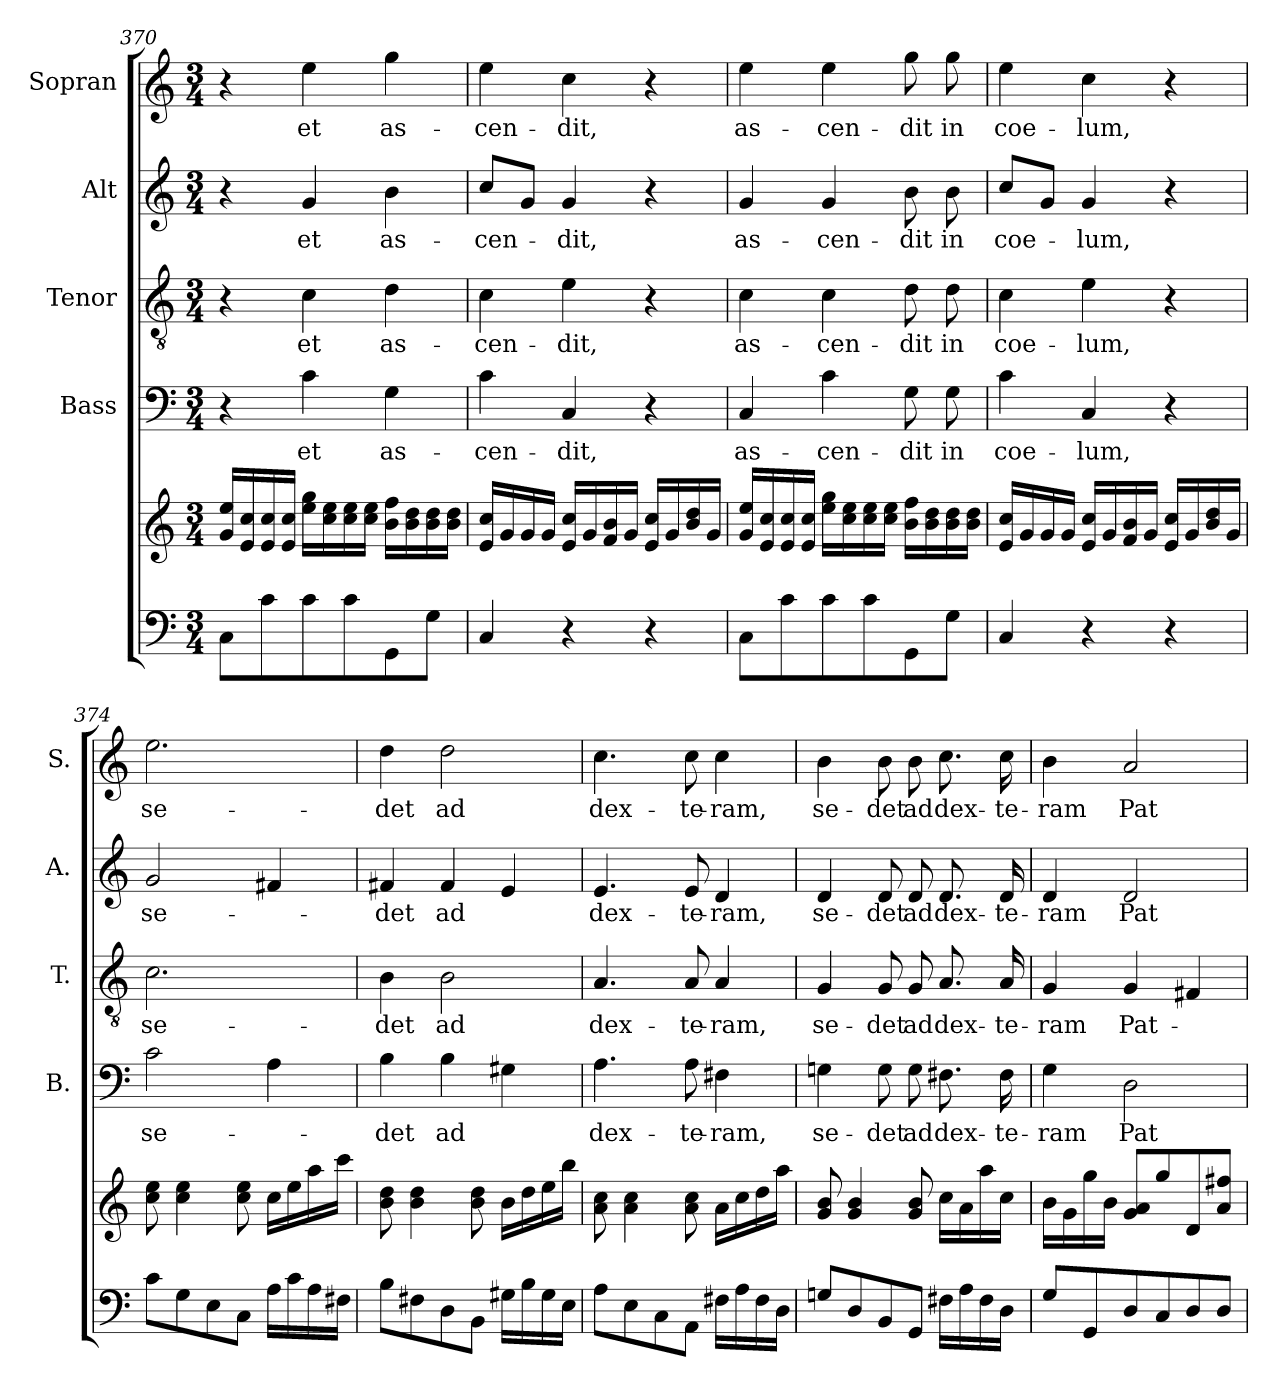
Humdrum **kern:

**kern	**kern	**kern	**text	**kern	**text	**kern	**text	**kern	**text
*part5	*part5	*part4	*part4	*part3	*part3	*part2	*part2	*part1	*part1
*staff6	*staff5	*staff4	*staff4	*staff3	*staff3	*staff2	*staff2	*staff1	*staff1
*	*	*I"Bass	*	*I"Tenor	*	*I"Alt	*	*I"Sopran	*
*	*	*I'B.	*	*I'T.	*	*I'A.	*	*I'S.	*
*clefF4	*clefG2	*clefF4	*	*clefGv2	*	*clefG2	*	*clefG2	*
*k[]	*k[]	*k[]	*	*k[]	*	*k[]	*	*k[]	*
*C:	*C:	*C:	*	*C:	*	*C:	*	*C:	*
*M3/4	*M3/4	*M3/4	*	*M3/4	*	*M3/4	*	*M3/4	*
=370	=370	=370	=370	=370	=370	=370	=370	=370	=370
8C\L	16g/ 16ee/LL	4r	.	4r	.	4r	.	4r	.
.	16e/ 16cc/	.	.	.	.	.	.	.	.
8c\	16e/ 16cc/	.	.	.	.	.	.	.	.
.	16e/ 16cc/JJ	.	.	.	.	.	.	.	.
!	!	!	!LO:LY:b	!	!LO:LY:b	!	!LO:LY:b	!	!LO:LY:b
8c\	16ee\ 16gg\LL	4c\	et	4c\	et	4g/	et	4ee\	et
.	16cc\ 16ee\	.	.	.	.	.	.	.	.
8c\	16cc\ 16ee\	.	.	.	.	.	.	.	.
.	16cc\ 16ee\JJ	.	.	.	.	.	.	.	.
!	!	!	!LO:LY:b	!	!LO:LY:b	!	!LO:LY:b	!	!LO:LY:b
8GG\	16b\ 16ff\LL	4G\	as-	4d\	as-	4b\	as-	4gg\	as-
.	16b\ 16dd\	.	.	.	.	.	.	.	.
8G\J	16b\ 16dd\	.	.	.	.	.	.	.	.
.	16b\ 16dd\JJ	.	.	.	.	.	.	.	.
=371	=371	=371	=371	=371	=371	=371	=371	=371	=371
!	!	!	!LO:LY:b	!	!LO:LY:b	!	!LO:LY:b	!	!LO:LY:b
4C/	16e/ 16cc/LL	4c\	-cen-	4c\	-cen-	8cc/L	-cen-	4ee\	-cen-
.	16g/	.	.	.	.	.	.	.	.
.	16g/	.	.	.	.	8g/J	.	.	.
.	16g/JJ	.	.	.	.	.	.	.	.
!	!	!	!LO:LY:b	!	!LO:LY:b	!	!LO:LY:b	!	!LO:LY:b
4r	16e/ 16cc/LL	4C/	-dit,	4e\	-dit,	4g/	-dit,	4cc\	-dit,
.	16g/	.	.	.	.	.	.	.	.
.	16f/ 16b/	.	.	.	.	.	.	.	.
.	16g/JJ	.	.	.	.	.	.	.	.
4r	16e/ 16cc/LL	4r	.	4r	.	4r	.	4r	.
.	16g/	.	.	.	.	.	.	.	.
.	16b/ 16dd/	.	.	.	.	.	.	.	.
.	16g/JJ	.	.	.	.	.	.	.	.
!!LO:PB:g=z
=372	=372	=372	=372	=372	=372	=372	=372	=372	=372
!	!	!	!LO:LY:b	!	!LO:LY:b	!	!LO:LY:b	!	!LO:LY:b
8C\L	16g/ 16ee/LL	4C/	as-	4c\	as-	4g/	as-	4ee\	as-
.	16e/ 16cc/	.	.	.	.	.	.	.	.
8c\	16e/ 16cc/	.	.	.	.	.	.	.	.
.	16e/ 16cc/JJ	.	.	.	.	.	.	.	.
!	!	!	!LO:LY:b	!	!LO:LY:b	!	!LO:LY:b	!	!LO:LY:b
8c\	16ee\ 16gg\LL	4c\	-cen-	4c\	-cen-	4g/	-cen-	4ee\	-cen-
.	16cc\ 16ee\	.	.	.	.	.	.	.	.
8c\	16cc\ 16ee\	.	.	.	.	.	.	.	.
.	16cc\ 16ee\JJ	.	.	.	.	.	.	.	.
!	!	!	!LO:LY:b	!	!LO:LY:b	!	!LO:LY:b	!	!LO:LY:b
8GG\	16b\ 16ff\LL	8G\	-dit	8d\	-dit	8b\	-dit	8gg\	-dit
.	16b\ 16dd\	.	.	.	.	.	.	.	.
!	!	!	!LO:LY:b	!	!LO:LY:b	!	!LO:LY:b	!	!LO:LY:b
8G\J	16b\ 16dd\	8G\	in	8d\	in	8b\	in	8gg\	in
.	16b\ 16dd\JJ	.	.	.	.	.	.	.	.
=373	=373	=373	=373	=373	=373	=373	=373	=373	=373
!	!	!	!LO:LY:b	!	!LO:LY:b	!	!LO:LY:b	!	!LO:LY:b
4C/	16e/ 16cc/LL	4c\	coe-	4c\	coe-	8cc/L	coe-	4ee\	coe-
.	16g/	.	.	.	.	.	.	.	.
.	16g/	.	.	.	.	8g/J	.	.	.
.	16g/JJ	.	.	.	.	.	.	.	.
!	!	!	!LO:LY:b	!	!LO:LY:b	!	!LO:LY:b	!	!LO:LY:b
4r	16e/ 16cc/LL	4C/	-lum,	4e\	-lum,	4g/	-lum,	4cc\	-lum,
.	16g/	.	.	.	.	.	.	.	.
.	16f/ 16b/	.	.	.	.	.	.	.	.
.	16g/JJ	.	.	.	.	.	.	.	.
4r	16e/ 16cc/LL	4r	.	4r	.	4r	.	4r	.
.	16g/	.	.	.	.	.	.	.	.
.	16b/ 16dd/	.	.	.	.	.	.	.	.
.	16g/JJ	.	.	.	.	.	.	.	.
=374	=374	=374	=374	=374	=374	=374	=374	=374	=374
!	!	!	!LO:LY:b	!	!LO:LY:b	!	!LO:LY:b	!	!LO:LY:b
8c\L	8cc\ 8ee\	2c\	se-	2.c\	se-	2g/	se-	2.ee\	se-
8G\	4cc\ 4ee\	.	.	.	.	.	.	.	.
8E\	.	.	.	.	.	.	.	.	.
8C\J	8cc\ 8ee\	.	.	.	.	.	.	.	.
16A\LL	16cc\LL	4A\	.	.	.	4f#X/	.	.	.
16c\	16ee\	.	.	.	.	.	.	.	.
16A\	16aa\	.	.	.	.	.	.	.	.
16F#X\JJ	16ccc\JJ	.	.	.	.	.	.	.	.
=375	=375	=375	=375	=375	=375	=375	=375	=375	=375
!	!	!	!LO:LY:b	!	!LO:LY:b	!	!LO:LY:b	!	!LO:LY:b
8B\L	8b\ 8dd\	4B\	-det	4B\	-det	4f#X/	-det	4dd\	-det
8F#X\	4b\ 4dd\	.	.	.	.	.	.	.	.
!	!	!	!LO:LY:b	!	!LO:LY:b	!	!LO:LY:b	!	!LO:LY:b
8D\	.	4B\	ad	2B\	ad	4f#/	ad	2dd\	ad
8BB\J	8b\ 8dd\	.	.	.	.	.	.	.	.
16G#X\LL	16b\LL	4G#X\	.	.	.	4e/	.	.	.
16B\	16dd\	.	.	.	.	.	.	.	.
16G#\	16ee\	.	.	.	.	.	.	.	.
16E\JJ	16bb\JJ	.	.	.	.	.	.	.	.
!!LO:LB:g=z
=376	=376	=376	=376	=376	=376	=376	=376	=376	=376
!	!	!	!LO:LY:b	!	!LO:LY:b	!	!LO:LY:b	!	!LO:LY:b
8A\L	8a\ 8cc\	4.A\	dex-	4.A/	dex-	4.e/	dex-	4.cc\	dex-
8E\	4a\ 4cc\	.	.	.	.	.	.	.	.
8C\	.	.	.	.	.	.	.	.	.
!	!	!	!LO:LY:b	!	!LO:LY:b	!	!LO:LY:b	!	!LO:LY:b
8AA\J	8a\ 8cc\	8A\	-te-	8A/	-te-	8e/	-te-	8cc\	-te-
!	!	!	!LO:LY:b	!	!LO:LY:b	!	!LO:LY:b	!	!LO:LY:b
16F#X\LL	16a\LL	4F#X\	-ram,	4A/	-ram,	4d/	-ram,	4cc\	-ram,
16A\	16cc\	.	.	.	.	.	.	.	.
16F#\	16dd\	.	.	.	.	.	.	.	.
16D\JJ	16aa\JJ	.	.	.	.	.	.	.	.
=377	=377	=377	=377	=377	=377	=377	=377	=377	=377
!	!	!	!LO:LY:b	!	!LO:LY:b	!	!LO:LY:b	!	!LO:LY:b
8Gn/L	8g/ 8b/	4Gn\	se-	4G/	se-	4d/	se-	4b\	se-
8D/	4g/ 4b/	.	.	.	.	.	.	.	.
!	!	!	!LO:LY:b	!	!LO:LY:b	!	!LO:LY:b	!	!LO:LY:b
8BB/	.	8G\	-det	8G/	-det	8d/	-det	8b\	-det
!	!	!	!LO:LY:b	!	!LO:LY:b	!	!LO:LY:b	!	!LO:LY:b
8GG/J	8g/ 8b/	8G\	ad	8G/	ad	8d/	ad	8b\	ad
!	!	!	!LO:LY:b	!	!LO:LY:b	!	!LO:LY:b	!	!LO:LY:b
16F#X\LL	16cc\LL	8.F#X\	dex-	8.A/	dex-	8.d/	dex-	8.cc\	dex-
16A\	16a\	.	.	.	.	.	.	.	.
16F#\	16aa\	.	.	.	.	.	.	.	.
!	!	!	!LO:LY:b	!	!LO:LY:b	!	!LO:LY:b	!	!LO:LY:b
16D\JJ	16cc\JJ	16F#\	-te-	16A/	-te-	16d/	-te-	16cc\	-te-
=378	=378	=378	=378	=378	=378	=378	=378	=378	=378
!	!	!	!LO:LY:b	!	!LO:LY:b	!	!LO:LY:b	!	!LO:LY:b
8G/L	16b\LL	4G\	-ram	4G/	-ram	4d/	-ram	4b\	-ram
.	16g\	.	.	.	.	.	.	.	.
8GG/	16gg\	.	.	.	.	.	.	.	.
.	16b\JJ	.	.	.	.	.	.	.	.
!	!	!	!LO:LY:b	!	!LO:LY:b	!	!LO:LY:b	!	!LO:LY:b
8D/	8g/ 8a/L	2D\	Pat-	4G/	Pat-	2d/	Pat-	2a/	Pat-
8C/	8gg/	.	.	.	.	.	.	.	.
8D/	8d/	.	.	4F#X/	.	.	.	.	.
8D/J	8a/ 8ff#X/J	.	.	.	.	.	.	.	.
=	=	=	=	=	=	=	=	=	=
*-	*-	*-	*-	*-	*-	*-	*-	*-	*-
